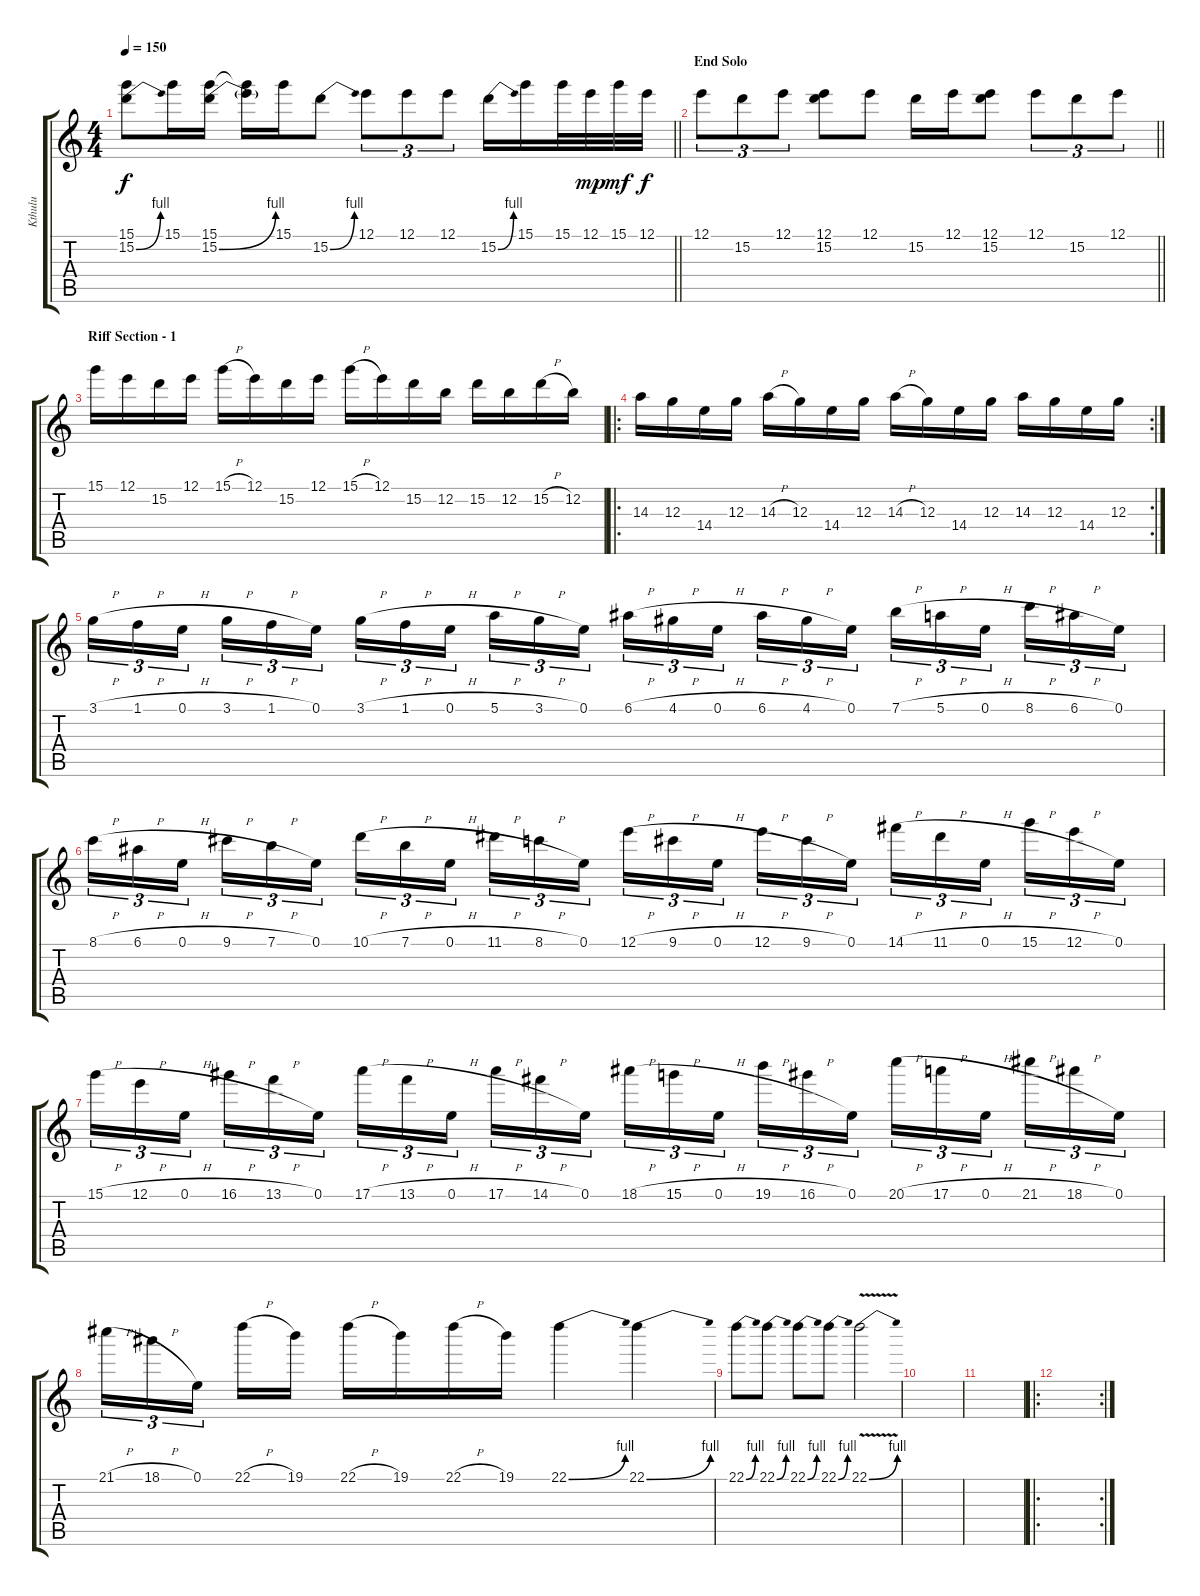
\track ("Kthulu" "Kthulu") {instrument distortionguitar}
\staff {score tabs}
\tuning (E4 B3 G3 D3 A2 E2) {hide}
\ts (4 4)
\tempo 150
\clef g2
\barLineRight lightlight
\ks c
(15.1 15.2{be (bend 0 0 60 4)}).8{dy f} 15.1.16 (15.1 15.2{be (bend 0 0 60 4)}).16 (15.1{t} 15.2{t}).16 15.1.16 15.2{be (bend 0 0 60 4)}.8 12.1.8{tu (3 2)} 12.1.8{tu (3 2)} 12.1.8{tu (3 2)} 15.2{be (bend 0 0 60 4)}.16 15.1.16 15.1.32 12.1.32{dy mp} 15.1.32{dy mf} 12.1.32{dy f} |
\section ("" "End Solo")
\barLineRight lightlight
12.1.8{tu (3 2)} 15.2.8{tu (3 2)} 12.1.8{tu (3 2)} (12.1 15.2).8 12.1.8 15.2.16 12.1.16 (12.1 15.2).8 12.1.8{tu (3 2)} 15.2.8{tu (3 2)} 12.1.8{tu (3 2)} |
\section ("" "Riff Section - 1")
15.1.16 12.1.16 15.2.16 12.1.16 15.1{h}.16 12.1.16 15.2.16 12.1.16 15.1{h}.16 12.1.16 15.2.16 12.2.16 15.2.16 12.2.16 15.2{h}.16 12.2.16 |
\ro
\rc 2
14.3.16 12.3.16 14.4.16 12.3.16 14.3{h}.16 12.3.16 14.4.16 12.3.16 14.3{h}.16 12.3.16 14.4.16 12.3.16 14.3.16 12.3.16 14.4.16 12.3.16 |
3.1{h}.16{tu (3 2)} 1.1{h}.16{tu (3 2)} 0.1{h}.16{tu (3 2) beam splitsecondary} 3.1{h}.16{tu (3 2)} 1.1{h}.16{tu (3 2)} 0.1.16{tu (3 2)} 3.1{h}.16{tu (3 2)} 1.1{h}.16{tu (3 2)} 0.1{h}.16{tu (3 2) beam splitsecondary} 5.1{h}.16{tu (3 2)} 3.1{h}.16{tu (3 2)} 0.1.16{tu (3 2)} 6.1{h}.16{tu (3 2)} 4.1{h}.16{tu (3 2)} 0.1{h}.16{tu (3 2) beam splitsecondary} 6.1{h}.16{tu (3 2)} 4.1{h}.16{tu (3 2)} 0.1.16{tu (3 2)} 7.1{h}.16{tu (3 2)} 5.1{h}.16{tu (3 2)} 0.1{h}.16{tu (3 2) beam splitsecondary} 8.1{h}.16{tu (3 2)} 6.1{h}.16{tu (3 2)} 0.1.16{tu (3 2)} |
8.1{h}.16{tu (3 2)} 6.1{h}.16{tu (3 2)} 0.1{h}.16{tu (3 2) beam splitsecondary} 9.1{h}.16{tu (3 2)} 7.1{h}.16{tu (3 2)} 0.1.16{tu (3 2)} 10.1{h}.16{tu (3 2)} 7.1{h}.16{tu (3 2)} 0.1{h}.16{tu (3 2) beam splitsecondary} 11.1{h}.16{tu (3 2)} 8.1{h}.16{tu (3 2)} 0.1.16{tu (3 2)} 12.1{h}.16{tu (3 2)} 9.1{h}.16{tu (3 2)} 0.1{h}.16{tu (3 2) beam splitsecondary} 12.1{h}.16{tu (3 2)} 9.1{h}.16{tu (3 2)} 0.1.16{tu (3 2)} 14.1{h}.16{tu (3 2)} 11.1{h}.16{tu (3 2)} 0.1{h}.16{tu (3 2) beam splitsecondary} 15.1{h}.16{tu (3 2)} 12.1{h}.16{tu (3 2)} 0.1.16{tu (3 2)} |
15.1{h}.16{tu (3 2)} 12.1{h}.16{tu (3 2)} 0.1{h}.16{tu (3 2) beam splitsecondary} 16.1{h}.16{tu (3 2)} 13.1{h}.16{tu (3 2)} 0.1.16{tu (3 2)} 17.1{h}.16{tu (3 2)} 13.1{h}.16{tu (3 2)} 0.1{h}.16{tu (3 2) beam splitsecondary} 17.1{h}.16{tu (3 2)} 14.1{h}.16{tu (3 2)} 0.1.16{tu (3 2)} 18.1{h}.16{tu (3 2)} 15.1{h}.16{tu (3 2)} 0.1{h}.16{tu (3 2) beam splitsecondary} 19.1{h}.16{tu (3 2)} 16.1{h}.16{tu (3 2)} 0.1.16{tu (3 2)} 20.1{h}.16{tu (3 2)} 17.1{h}.16{tu (3 2)} 0.1{h}.16{tu (3 2) beam splitsecondary} 21.1{h}.16{tu (3 2)} 18.1{h}.16{tu (3 2)} 0.1.16{tu (3 2)} |
21.1{h}.16{tu (3 2)} 18.1{h}.16{tu (3 2)} 0.1.16{tu (3 2) beam splitsecondary} 22.1{h}.16 19.1.16 22.1{h}.16 19.1.16 22.1{h}.16 19.1.16 22.1{be (bend 0 0 60 4)}.4 22.1{be (bend 0 0 60 4)}.4 |
22.1{be (bend 0 0 60 4)}.8 22.1{be (bend 0 0 60 4)}.8 22.1{be (bend 0 0 60 4)}.8 22.1{be (bend 0 0 60 4)}.8 22.1{be (bend 0 0 60 4) v}.2 |
|
|
\ro
\rc 2
